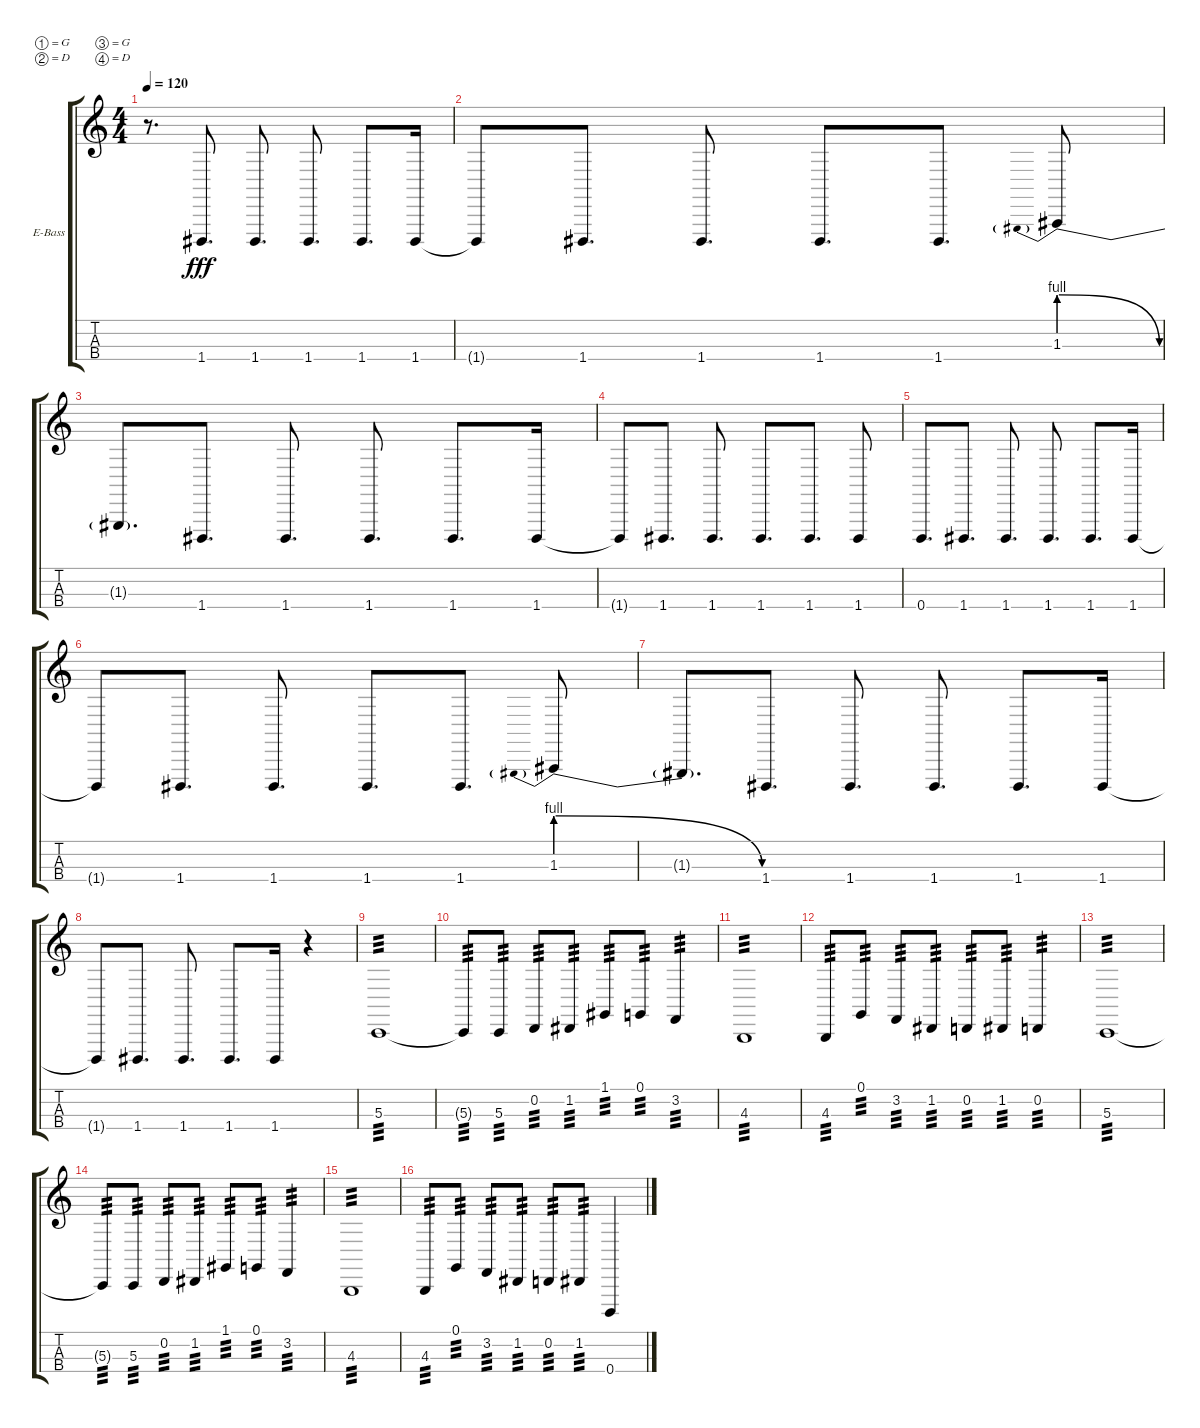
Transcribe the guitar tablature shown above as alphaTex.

\bracketExtendMode groupsimilarinstruments
\firstSystemTrackNameOrientation horizontal
\otherSystemsTrackNameOrientation horizontal
\track ("James" "E-Bass") {instrument electricbassfinger}
\staff {score tabs}
\tuning (G1 D1 G0 D0)
\ts (4 4)
\tempo 120
\clef g2
\ks c
r.8{d dy fff} 1.4.8{d} 1.4.8{d} 1.4.8{d} 1.4.8{d} 1.4.16 |
1.4{t}.8 1.4.8{d} 1.4.8{d} 1.4.8{d} 1.4.8{d} 1.3{be (prebendrelease 0 4 59.4 0)}.8 |
1.3{t}.8{d} 1.4.8{d} 1.4.8{d} 1.4.8{d} 1.4.8{d} 1.4.16 |
1.4{t}.8 1.4.8{d} 1.4.8{d} 1.4.8{d} 1.4.8{d} 1.4.8 |
0.4.8{d} 1.4.8{d} 1.4.8{d} 1.4.8{d} 1.4.8{d} 1.4.16 |
1.4{t}.8 1.4.8{d} 1.4.8{d} 1.4.8{d} 1.4.8{d} 1.3{be (prebendrelease 0 4 59.4 0)}.8 |
1.3{t}.8{d} 1.4.8{d} 1.4.8{d} 1.4.8{d} 1.4.8{d} 1.4.16 |
1.4{t}.8 1.4.8{d} 1.4.8{d} 1.4.8{d} 1.4.16 r.4 |
5.3.1{tp 3} |
5.3{t}.8{tp 3} 5.3.8{tp 3} 0.2.8{tp 3} 1.2.8{tp 3} 1.1.8{tp 3} 0.1.8{tp 3} 3.2.4{tp 3} |
4.3.1{tp 3} |
4.3.8{tp 3} 0.1.8{tp 3} 3.2.8{tp 3} 1.2.8{tp 3} 0.2.8{tp 3} 1.2.8{tp 3} 0.2.4{tp 3} |
5.3.1{tp 3} |
5.3{t}.8{tp 3} 5.3.8{tp 3} 0.2.8{tp 3} 1.2.8{tp 3} 1.1.8{tp 3} 0.1.8{tp 3} 3.2.4{tp 3} |
4.3.1{tp 3} |
4.3.8{tp 3} 0.1.8{tp 3} 3.2.8{tp 3} 1.2.8{tp 3} 0.2.8{tp 3} 1.2.8{tp 3} 0.4.4
